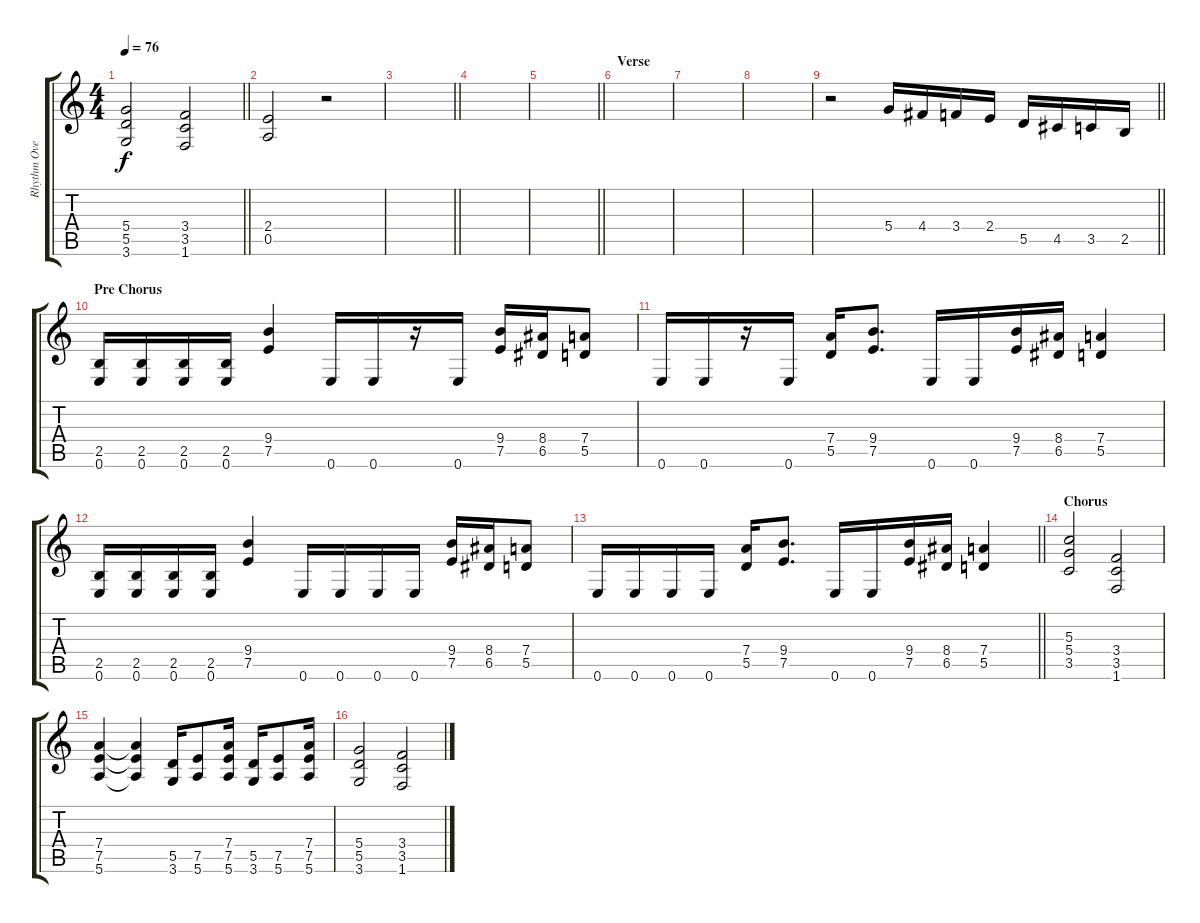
\track ("Rhythm Overdrive" "Rhythm Ove") {instrument overdrivenguitar}
\staff {score tabs}
\tuning (E4 B3 G3 D3 A2 E2) {hide}
\ts (4 4)
\tempo 76
\clef g2
\barLineRight lightlight
\ks c
(5.4 5.5 3.6).2{dy f} (3.4 3.5 1.6).2 |
\section ("" "")
(2.4 0.5).2 r.2 |
\barLineRight lightlight
|
|
\barLineRight lightlight
|
\section ("" "Verse")
|
|
|
\barLineRight lightlight
r.2 5.4.16 4.4.16 3.4.16 2.4.16 5.5.16 4.5.16 3.5.16 2.5.16 |
\section ("" "Pre Chorus")
(2.5 0.6).16 (2.5 0.6).16 (2.5 0.6).16 (2.5 0.6).16 (9.4 7.5).4 0.6.16 0.6.16 r.16 0.6.16 (9.4 7.5).16 (8.4 6.5).16 (7.4 5.5).8 |
0.6.16 0.6.16 r.16 0.6.16 (7.4 5.5).16 (9.4 7.5).8{d} 0.6.16 0.6.16 (9.4 7.5).16 (8.4 6.5).16 (7.4 5.5).4 |
(2.5 0.6).16 (2.5 0.6).16 (2.5 0.6).16 (2.5 0.6).16 (9.4 7.5).4 0.6.16 0.6.16 0.6.16 0.6.16 (9.4 7.5).16 (8.4 6.5).16 (7.4 5.5).8 |
\barLineRight lightlight
0.6.16 0.6.16 0.6.16 0.6.16 (7.4 5.5).16 (9.4 7.5).8{d} 0.6.16 0.6.16 (9.4 7.5).16 (8.4 6.5).16 (7.4 5.5).4 |
\section ("" "Chorus")
(5.3 5.4 3.5).2 (3.4 3.5 1.6).2 |
(7.4 7.5 5.6).4 (7.4{t} 7.5{t} 5.6{t}).4 (5.5 3.6).16 (7.5 5.6).8 (7.4 7.5 5.6).16 (5.5 3.6).16 (7.5 5.6).8 (7.4 7.5 5.6).16 |
(5.4 5.5 3.6).2 (3.4 3.5 1.6).2
